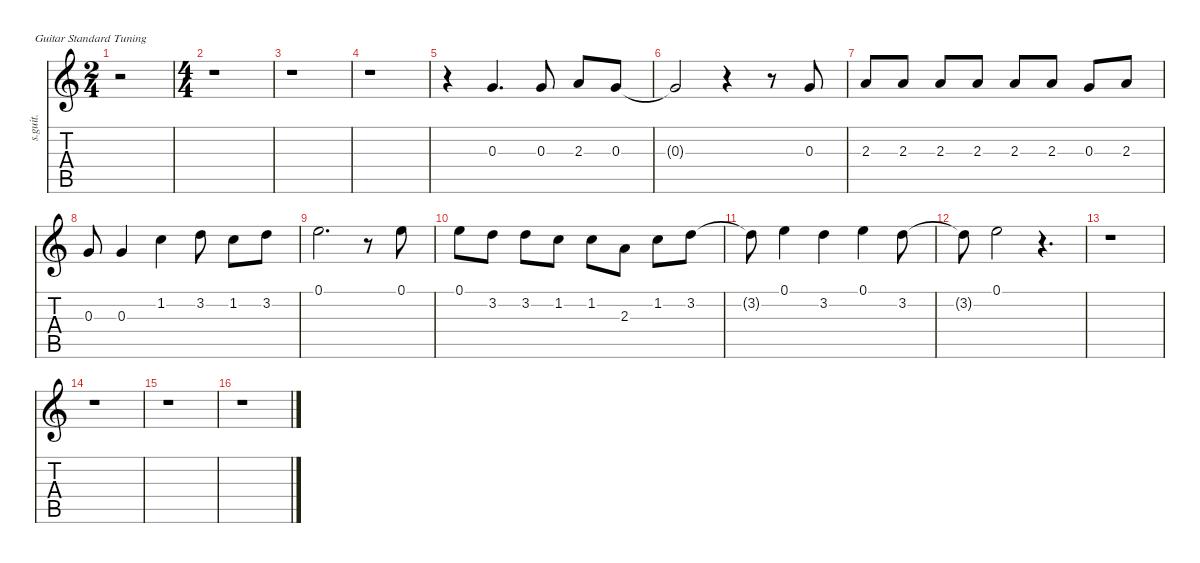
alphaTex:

\defaultSystemsLayout 4
\hideDynamics
\bracketExtendMode nobrackets
\track ("Mick Jagger" "s.guit.") {instrument clarinet}
\staff {score tabs}
\tuning (E4 B3 G3 D3 A2 E2)
\displaytranspose 12
\ts (2 4)
\beaming (8 2 2 2 2)
\tempo (107 hide)
\clef g2
\ks c
r.2{dy mp} |
\ts (4 4)
\beaming (8 2 2 2 2)
r.1 |
r.1 |
r.1 |
r.4 0.3.4{d} 0.3.8 2.3.8 0.3.8 |
0.3{t}.2{dy f} r.4 r.8 0.3.8{dy mp} |
2.3.8 2.3.8 2.3.8 2.3.8 2.3.8 2.3.8 0.3.8 2.3.8 |
0.3.8 0.3.4 1.2.4 3.2.8 1.2.8 3.2.8 |
0.1.2{d} r.8 0.1.8 |
0.1.8 3.2.8 3.2.8 1.2.8 1.2.8 2.3.8 1.2.8 3.2.8 |
3.2{t}.8{dy f} 0.1.4{dy mp} 3.2.4 0.1.4 3.2.8 |
3.2{t}.8{dy f} 0.1.2{dy mp} r.4{d} |
r.1 |
r.1 |
r.1 |
r.1
